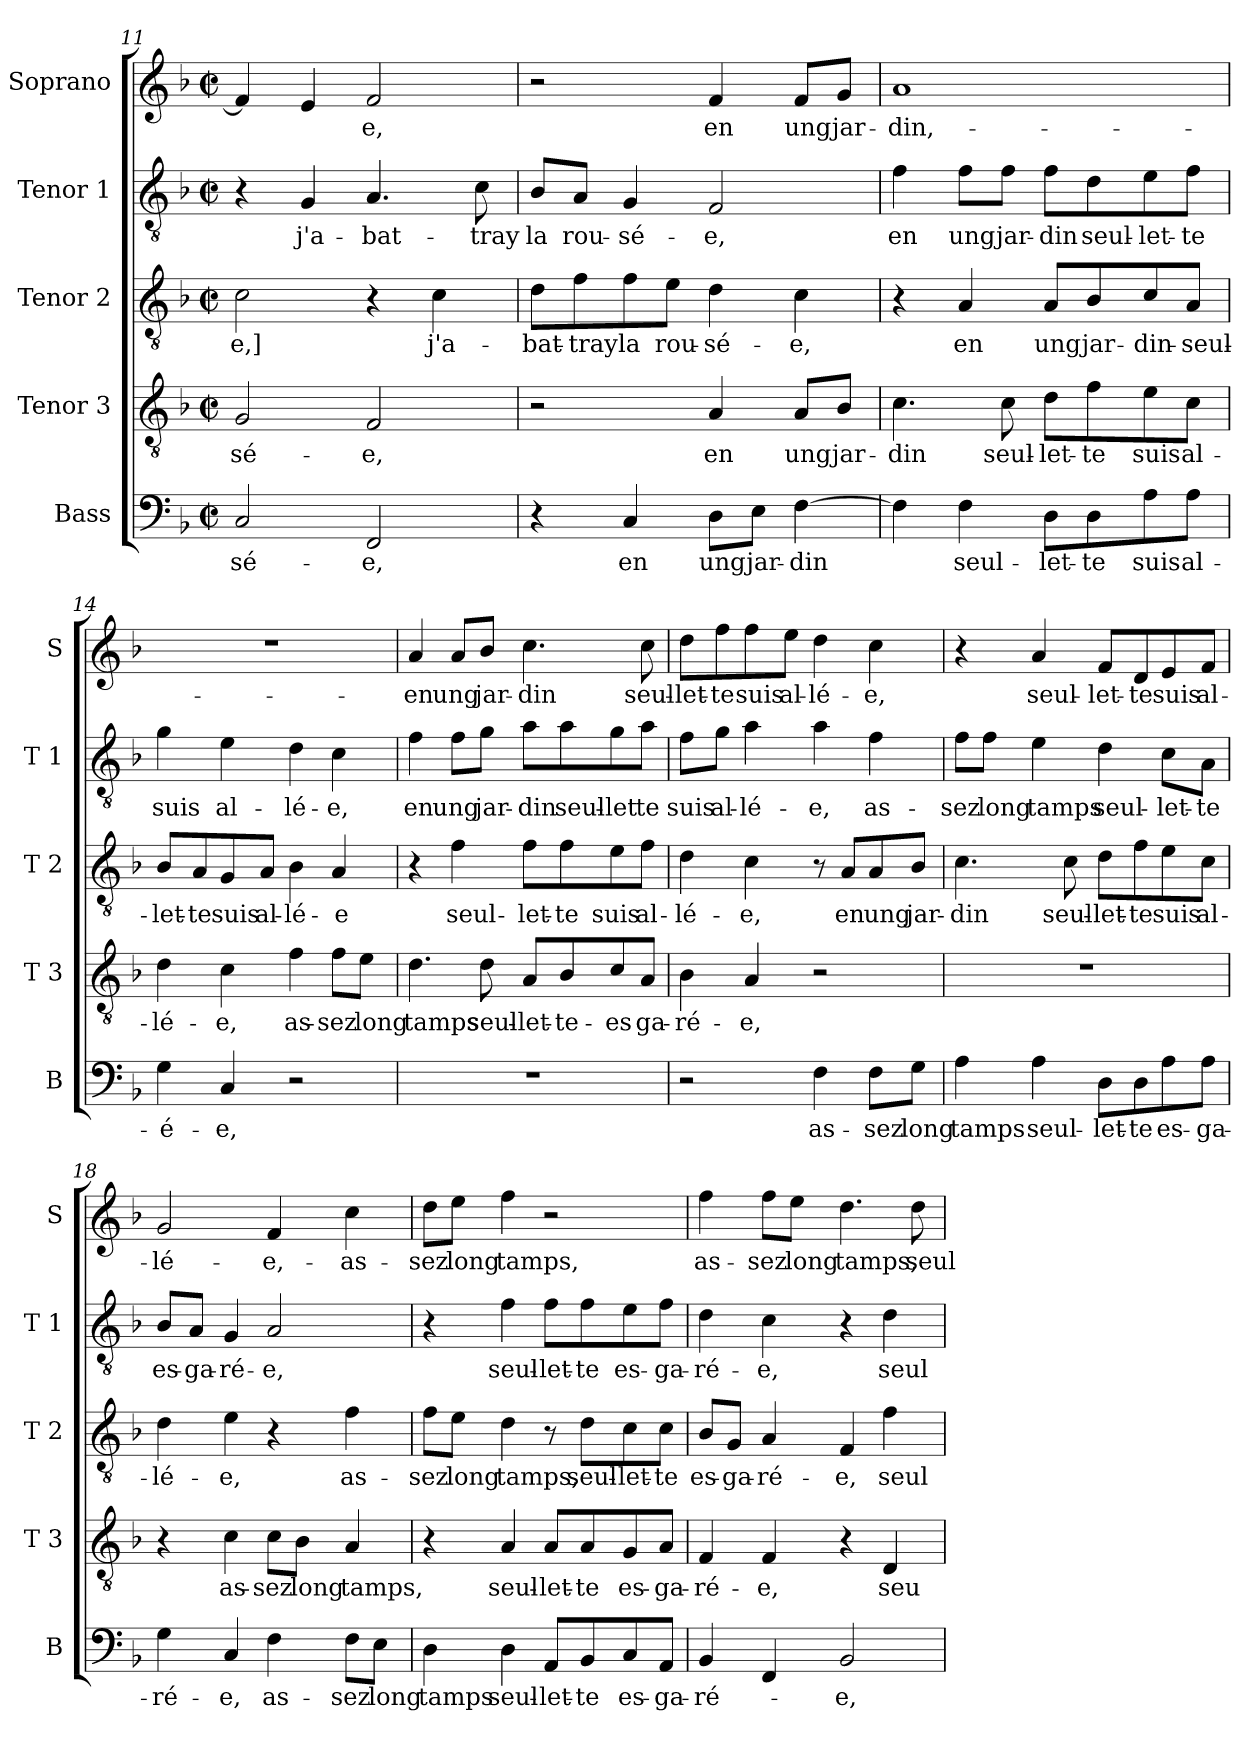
**kern	**text	**kern	**text	**kern	**text	**kern	**text	**kern	**text
*part5	*part5	*part4	*part4	*part3	*part3	*part2	*part2	*part1	*part1
*staff5	*staff5	*staff4	*staff4	*staff3	*staff3	*staff2	*staff2	*staff1	*staff1
*I"Bass	*	*I"Tenor 3	*	*I"Tenor 2	*	*I"Tenor 1	*	*I"Soprano	*
*I'B	*	*I'T 3	*	*I'T 2	*	*I'T 1	*	*I'S	*
*clefF4	*	*clefGv2	*	*clefGv2	*	*clefGv2	*	*clefG2	*
*k[b-]	*	*k[b-]	*	*k[b-]	*	*k[b-]	*	*k[b-]	*
*F:	*	*F:	*	*F:	*	*F:	*	*F:	*
*M2/2	*	*M2/2	*	*M2/2	*	*M2/2	*	*M2/2	*
*met(c|)	*	*met(c|)	*	*met(c|)	*	*met(c|)	*	*met(c|)	*
=11	=11	=11	=11	=11	=11	=11	=11	=11	=11
2C/	-sé-	2G/	-sé-	2c\	e,]	4r	.	4f/]	.
.	.	.	.	.	.	4G/	j'a-	4e/	.
2FF/	-e,	2F/	-e,	4r	.	4.A/	-bat-	2f/	-e,
.	.	.	.	4c\	j'a-	.	.	.	.
.	.	.	.	.	.	8c\	-tray	.	.
=12	=12	=12	=12	=12	=12	=12	=12	=12	=12
4r	.	2r	.	8d\L	-bat-	8B-/L	la	2r	.
.	.	.	.	8f\	-tray	8A/J	rou-	.	.
4C/	en	.	.	8f\	la	4G/	-sé-	.	.
.	.	.	.	8e\J	rou-	.	.	.	.
8D\L	ung	4A/	en	4d\	-sé-	2F/	-e,	4f/	en
8E\J	jar-	.	.	.	.	.	.	.	.
[4F\	-din	8A/L	ung	4c\	-e,	.	.	8f/L	ung
.	.	8B-/J	jar-	.	.	.	.	8g/J	jar-
!!LO:LB:g=z
=13	=13	=13	=13	=13	=13	=13	=13	=13	=13
4F\]	.	4.c\	-din	4r	.	4f\	en	1a	-din,-
4F\	seul-	.	.	4A/	en	8f\L	ung	.	.
.	.	8c\	seul-	.	.	8f\J	jar-	.	.
8D\L	-let-	8d\L	-let-	8A/L	ung	8f\L	-din	.	.
8D\	-te	8f\	-te	8B-/	jar-	8d\	seul-	.	.
8A\	suis	8e\	suis	8c/	-din-	8e\	-let-	.	.
8A\J	al-	8c\J	al-	8A/J	-seul-	8f\J	-te	.	.
=14	=14	=14	=14	=14	=14	=14	=14	=14	=14
4G\	-é-	4d\	-lé-	8B-/L	-let-	4g\	suis	1r	.
.	.	.	.	8A/	-te	.	.	.	.
4C/	-e,	4c\	-e,	8G/	suis	4e\	al-	.	.
.	.	.	.	8A/J	al-	.	.	.	.
2r	.	4f\	as-	4B-\	-lé-	4d\	-lé-	.	.
.	.	8f\L	-sez	4A/	-e	4c\	-e,	.	.
.	.	8e\J	long	.	.	.	.	.	.
=15	=15	=15	=15	=15	=15	=15	=15	=15	=15
1r	.	4.d\	tamps	4r	.	4f\	en	4a/	-en
.	.	.	.	4f\	seul-	8f\L	ung	8a/L	ung
.	.	8d\	seul-	.	.	8g\J	jar-	8b-/J	jar-
.	.	8A/L	-let-	8f\L	-let-	8a\L	-din	4.cc\	-din
.	.	8B-/	-te-	8f\	-te	8a\	seul-	.	.
.	.	8c/	-es	8e\	suis	8g\	-let	.	.
.	.	8A/J	ga-	8f\J	al-	8a\J	te	8cc\	seul-
=16	=16	=16	=16	=16	=16	=16	=16	=16	=16
2r	.	4B-\	-ré-	4d\	-lé-	8f\L	suis	8dd\L	-let-
.	.	.	.	.	.	8g\J	al-	8ff\	-te
.	.	4A/	-e,	4c\	-e,	4a\	-lé-	8ff\	suis
.	.	.	.	.	.	.	.	8ee\J	al-
4F\	as-	2r	.	8r	.	4a\	-e,	4dd\	-lé-
.	.	.	.	8A/L	en	.	.	.	.
8F\L	-sez	.	.	8A/	ung	4f\	as-	4cc\	-e,
8G\J	long	.	.	8B-/J	jar-	.	.	.	.
!!LO:LB:g=z
=17	=17	=17	=17	=17	=17	=17	=17	=17	=17
4A\	tamps	1r	.	4.c\	-din	8f\L	-sez	4r	.
.	.	.	.	.	.	8f\J	long	.	.
4A\	seul-	.	.	.	.	4e\	tamps	4a/	seul-
.	.	.	.	8c\	seul-	.	.	.	.
8D\L	-let-	.	.	8d\L	-let-	4d\	seul-	8f/L	-let-
8D\	-te	.	.	8f\	-te	.	.	8d/	-te
8A\	es-	.	.	8e\	suis	8c\L	-let-	8e/	suis
8A\J	-ga-	.	.	8c\J	al-	8A\J	-te	8f/J	al-
=18	=18	=18	=18	=18	=18	=18	=18	=18	=18
4G\	-ré-	4r	.	4d\	-lé-	8B-/L	es-	2g/	-lé-
.	.	.	.	.	.	8A/J	-ga-	.	.
4C/	-e,	4c\	as-	4e\	-e,	4G/	-ré-	.	.
4F\	as-	8c\L	-sez	4r	.	2A/	-e,	4f/	-e,-
.	.	8B-\J	long	.	.	.	.	.	.
8F\L	-sez	4A/	tamps,	4f\	as-	.	.	4cc\	-as-
8E\J	long	.	.	.	.	.	.	.	.
=19	=19	=19	=19	=19	=19	=19	=19	=19	=19
4D\	tamps	4r	.	8f\L	-sez	4r	.	8dd\L	-sez
.	.	.	.	8e\J	long	.	.	8ee\J	long
4D\	seul-	4A/	seul-	4d\	tamps,	4f\	seul-	4ff\	tamps,
8AA/L	-let-	8A/L	-let-	8r	.	8f\L	-let-	2r	.
8BB-/	-te	8A/	-te	8d\L	seul-	8f\	-te	.	.
8C/	es-	8G/	es-	8c\	-let-	8e\	es-	.	.
8AA/J	-ga-	8A/J	-ga-	8c\J	-te	8f\J	-ga-	.	.
!!LO:PB:g=z
=20	=20	=20	=20	=20	=20	=20	=20	=20	=20
4BB-/	-ré-	4F/	-ré-	8B-/L	es-	4d\	-ré-	4ff\	as-
.	.	.	.	8G/J	-ga-	.	.	.	.
4FF/	.	4F/	-e,	4A/	-ré-	4c\	-e,	8ff\L	-sez
.	.	.	.	.	.	.	.	8ee\J	long
2BB-/	-e,	4r	.	4F/	-e,	4r	.	4.dd\	tamps,
.	.	4D/	seu-	4f\	seul-	4d\	seul-	.	.
.	.	.	.	.	.	.	.	8dd\	seul
=	=	=	=	=	=	=	=	=	=
*-	*-	*-	*-	*-	*-	*-	*-	*-	*-
